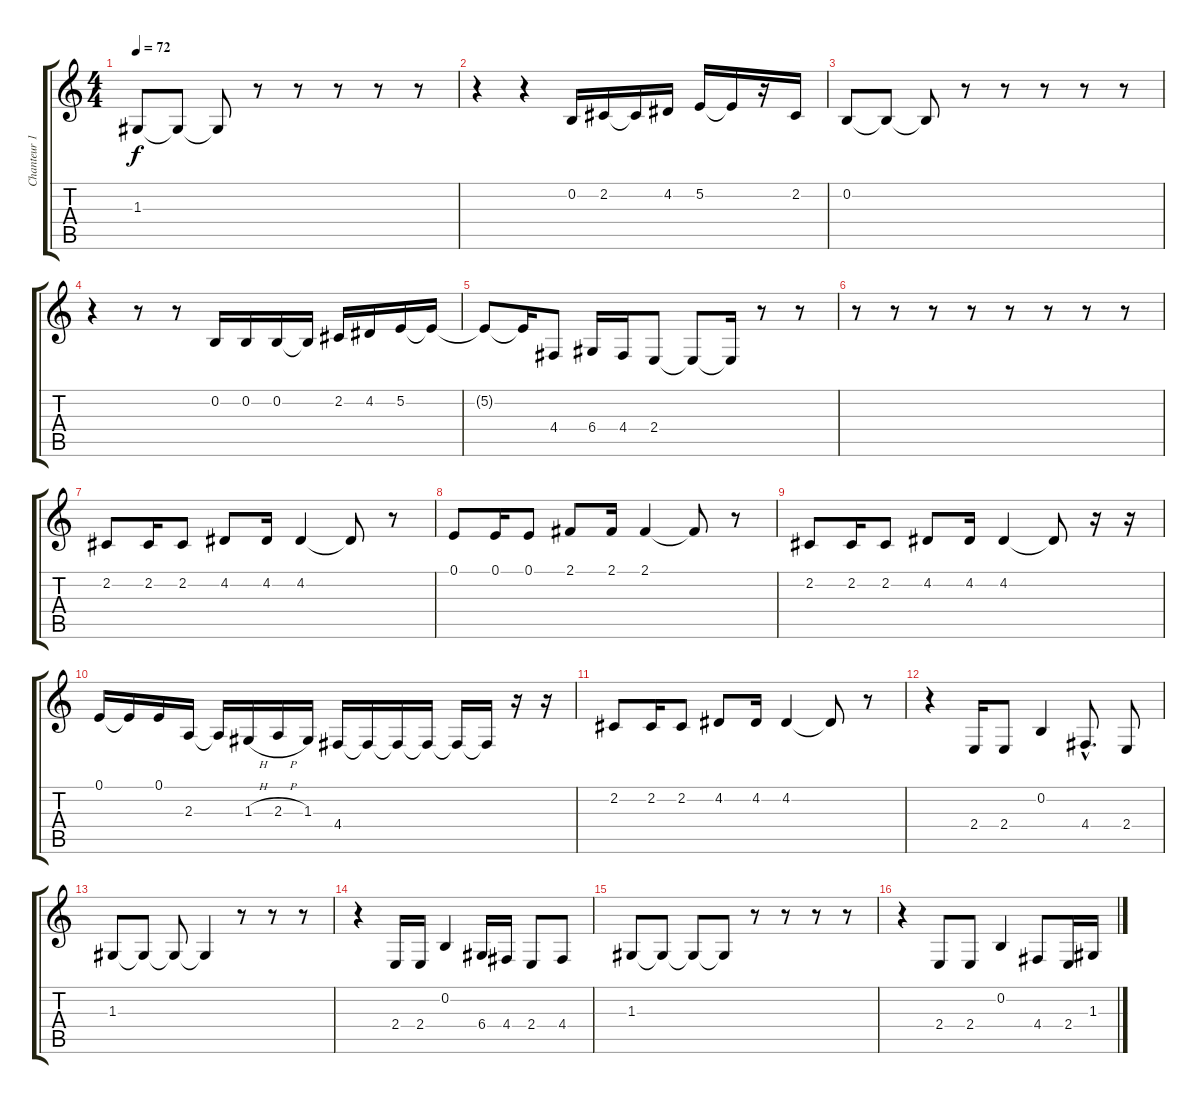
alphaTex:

\track ("Chanteur 1" "Chanteur 1") {instrument lead8bassandlead}
\staff {score tabs}
\tuning (E4 B3 G3 D3 A2 E2) {hide}
\ts (4 4)
\tempo 72
\clef g2
\ks c
1.3.8{dy f} 1.3{t}.8 1.3{t}.8 r.8 r.8 r.8 r.8 r.8 |
r.4 r.4 0.2.16 2.2.16 2.2{t}.16 4.2.16 5.2.16 5.2{t}.16 r.16 2.2.16 |
0.2.8 0.2{t}.8 0.2{t}.8 r.8 r.8 r.8 r.8 r.8 |
r.4 r.8 r.8 0.2.16 0.2.16 0.2.16 0.2{t}.16 2.2.16 4.2.16 5.2.16 5.2{t}.16 |
5.2{t}.8 5.2{t}.16 4.4.8 6.4.16 4.4.16 2.4.8 2.4{t}.8 2.4{t}.16 r.8 r.8 |
r.8 r.8 r.8 r.8 r.8 r.8 r.8 r.8 |
2.2.8 2.2.16 2.2.8 4.2.8 4.2.16 4.2.4 4.2{t}.8 r.8 |
0.1.8 0.1.16 0.1.8 2.1.8 2.1.16 2.1.4 2.1{t}.8 r.8 |
2.2.8 2.2.16 2.2.8 4.2.8 4.2.16 4.2.4 4.2{t}.8 r.16 r.16 |
0.1.16 0.1{t}.16 0.1.16 2.3.16 2.3{t}.16 1.3{h}.16 2.3{h}.16 1.3.16 4.4.16 4.4{t}.16 4.4{t}.16 4.4{t}.16 4.4{t}.16 4.4{t}.16 r.16 r.16 |
2.2.8 2.2.16 2.2.8 4.2.8 4.2.16 4.2.4 4.2{t}.8 r.8 |
r.4 2.4.16 2.4.8 0.2.4 4.4{hac}.8{d} 2.4.8 |
1.3.8 1.3{t}.8 1.3{t}.8 1.3{t}.4 r.8 r.8 r.8 |
r.4 2.4.16 2.4.16 0.2.4 6.4.16 4.4.16 2.4.8 4.4.8 |
1.3.8 1.3{t}.8 1.3{t}.8 1.3{t}.8 r.8 r.8 r.8 r.8 |
r.4 2.4.8 2.4.8 0.2.4 4.4.8 2.4.16 1.3.16
